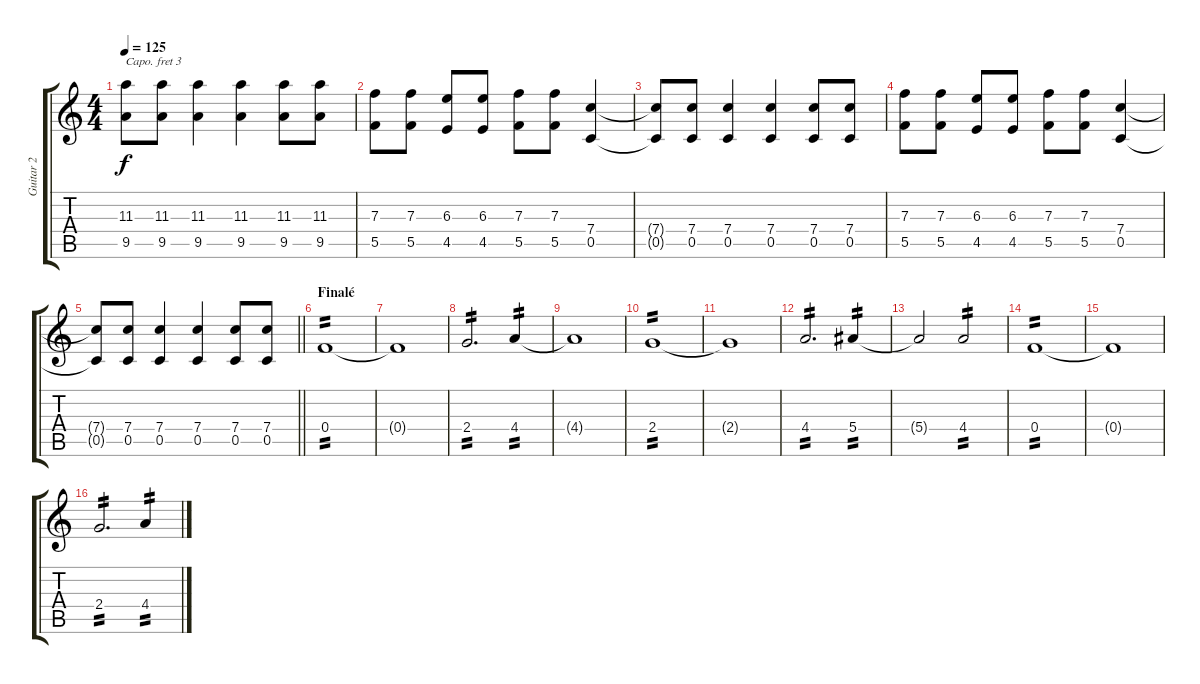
\track ("Guitar 2" "Guitar 2") {instrument acousticguitarsteel}
\staff {score tabs}
\capo 3
\tuning (E4 B3 G3 D3 A2 E2) {hide}
\ts (4 4)
\tempo 125
\clef g2
\ks c
(11.3{t} 9.5{t}).8{dy f} (11.3 9.5).8 (11.3 9.5).4 (11.3 9.5).4 (11.3 9.5).8 (11.3 9.5).8 |
(7.3 5.5).8 (7.3 5.5).8 (6.3 4.5).8 (6.3 4.5).8 (7.3 5.5).8 (7.3 5.5).8 (7.4 0.5).4 |
(7.4{t} 0.5{t}).8 (7.4 0.5).8 (7.4 0.5).4 (7.4 0.5).4 (7.4 0.5).8 (7.4 0.5).8 |
(7.3 5.5).8 (7.3 5.5).8 (6.3 4.5).8 (6.3 4.5).8 (7.3 5.5).8 (7.3 5.5).8 (7.4 0.5).4 |
\barLineRight lightlight
(7.4{t} 0.5{t}).8 (7.4 0.5).8 (7.4 0.5).4 (7.4 0.5).4 (7.4 0.5).8 (7.4 0.5).8 |
\section ("" "Finalé")
0.4.1{tp 2} |
0.4{t}.1 |
2.4.2{d tp 2} 4.4.4{tp 2} |
4.4{t}.1 |
2.4.1{tp 2} |
2.4{t}.1 |
4.4.2{d tp 2} 5.4.4{tp 2} |
5.4{t}.2 4.4.2{tp 2} |
0.4.1{tp 2} |
0.4{t}.1 |
2.4.2{d tp 2} 4.4.4{tp 2}
